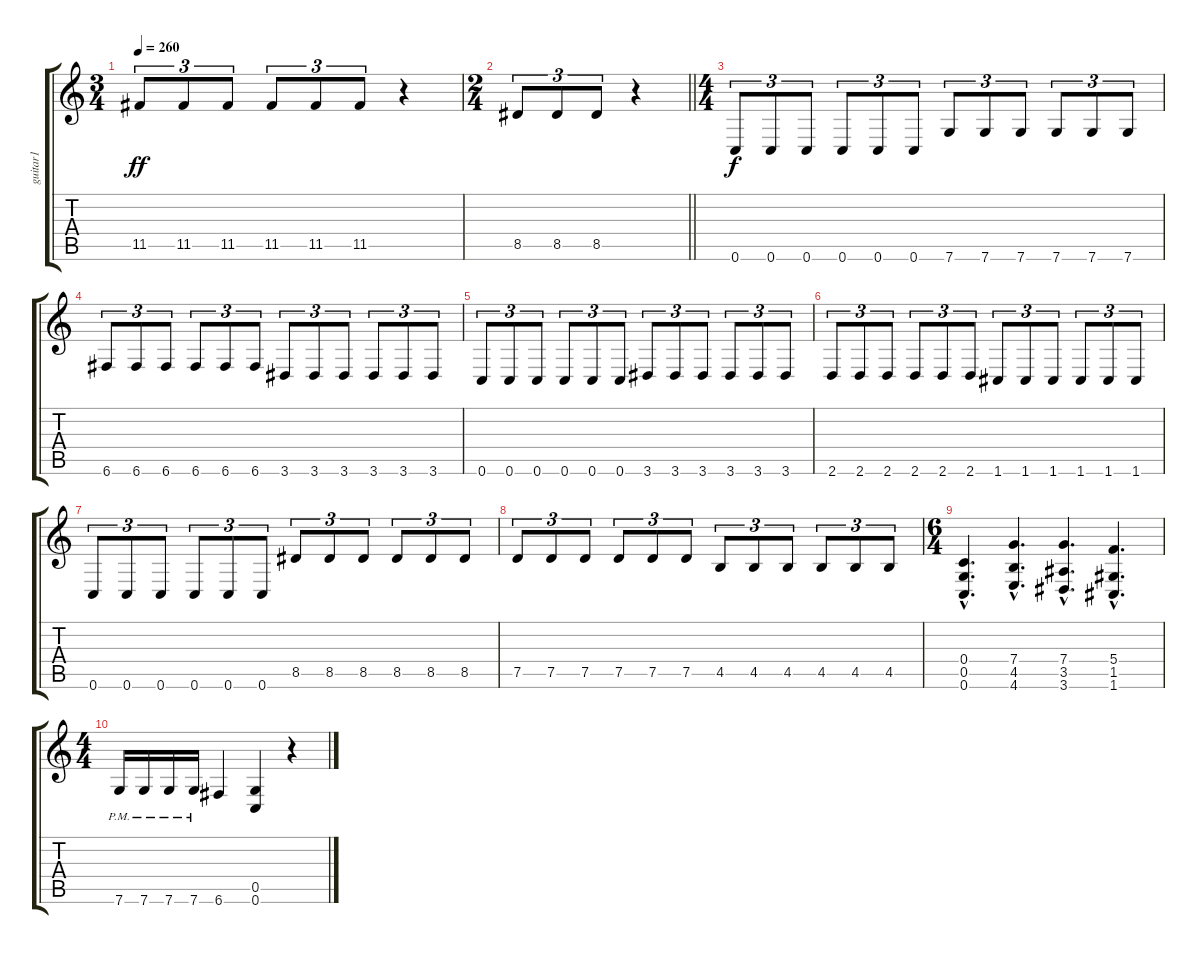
\track ("guitar1" "guitar1") {instrument distortionguitar}
\staff {score tabs}
\tuning (D4 A3 F3 C3 G2 C2) {hide}
\ts (3 4)
\tempo 260
\clef g2
\ks c
11.5.8{tu (3 2) dy ff} 11.5.8{tu (3 2)} 11.5.8{tu (3 2)} 11.5.8{tu (3 2)} 11.5.8{tu (3 2)} 11.5.8{tu (3 2)} r.4 |
\ts (2 4)
\barLineRight lightlight
8.5.8{tu (3 2)} 8.5.8{tu (3 2)} 8.5.8{tu (3 2)} r.4 |
\ts (4 4)
0.6.8{tu (3 2) dy f} 0.6.8{tu (3 2)} 0.6.8{tu (3 2)} 0.6.8{tu (3 2)} 0.6.8{tu (3 2)} 0.6.8{tu (3 2)} 7.6.8{tu (3 2)} 7.6.8{tu (3 2)} 7.6.8{tu (3 2)} 7.6.8{tu (3 2)} 7.6.8{tu (3 2)} 7.6.8{tu (3 2)} |
6.6.8{tu (3 2)} 6.6.8{tu (3 2)} 6.6.8{tu (3 2)} 6.6.8{tu (3 2)} 6.6.8{tu (3 2)} 6.6.8{tu (3 2)} 3.6.8{tu (3 2)} 3.6.8{tu (3 2)} 3.6.8{tu (3 2)} 3.6.8{tu (3 2)} 3.6.8{tu (3 2)} 3.6.8{tu (3 2)} |
0.6.8{tu (3 2)} 0.6.8{tu (3 2)} 0.6.8{tu (3 2)} 0.6.8{tu (3 2)} 0.6.8{tu (3 2)} 0.6.8{tu (3 2)} 3.6.8{tu (3 2)} 3.6.8{tu (3 2)} 3.6.8{tu (3 2)} 3.6.8{tu (3 2)} 3.6.8{tu (3 2)} 3.6.8{tu (3 2)} |
2.6.8{tu (3 2)} 2.6.8{tu (3 2)} 2.6.8{tu (3 2)} 2.6.8{tu (3 2)} 2.6.8{tu (3 2)} 2.6.8{tu (3 2)} 1.6.8{tu (3 2)} 1.6.8{tu (3 2)} 1.6.8{tu (3 2)} 1.6.8{tu (3 2)} 1.6.8{tu (3 2)} 1.6.8{tu (3 2)} |
0.6.8{tu (3 2)} 0.6.8{tu (3 2)} 0.6.8{tu (3 2)} 0.6.8{tu (3 2)} 0.6.8{tu (3 2)} 0.6.8{tu (3 2)} 8.5.8{tu (3 2)} 8.5.8{tu (3 2)} 8.5.8{tu (3 2)} 8.5.8{tu (3 2)} 8.5.8{tu (3 2)} 8.5.8{tu (3 2)} |
7.5.8{tu (3 2)} 7.5.8{tu (3 2)} 7.5.8{tu (3 2)} 7.5.8{tu (3 2)} 7.5.8{tu (3 2)} 7.5.8{tu (3 2)} 4.5.8{tu (3 2)} 4.5.8{tu (3 2)} 4.5.8{tu (3 2)} 4.5.8{tu (3 2)} 4.5.8{tu (3 2)} 4.5.8{tu (3 2)} |
\ts (6 4)
(0.4{hac} 0.5{hac} 0.6{hac}).4{d} (7.4{hac} 4.5{hac} 4.6{hac}).4{d} (7.4{hac} 3.5{hac} 3.6{hac}).4{d} (5.4{hac} 1.5{hac} 1.6{hac}).4{d} |
\ts (4 4)
7.6{pm}.16 7.6{pm}.16 7.6{pm}.16 7.6{pm}.16 6.6.4 (0.5 0.6).4 r.4
